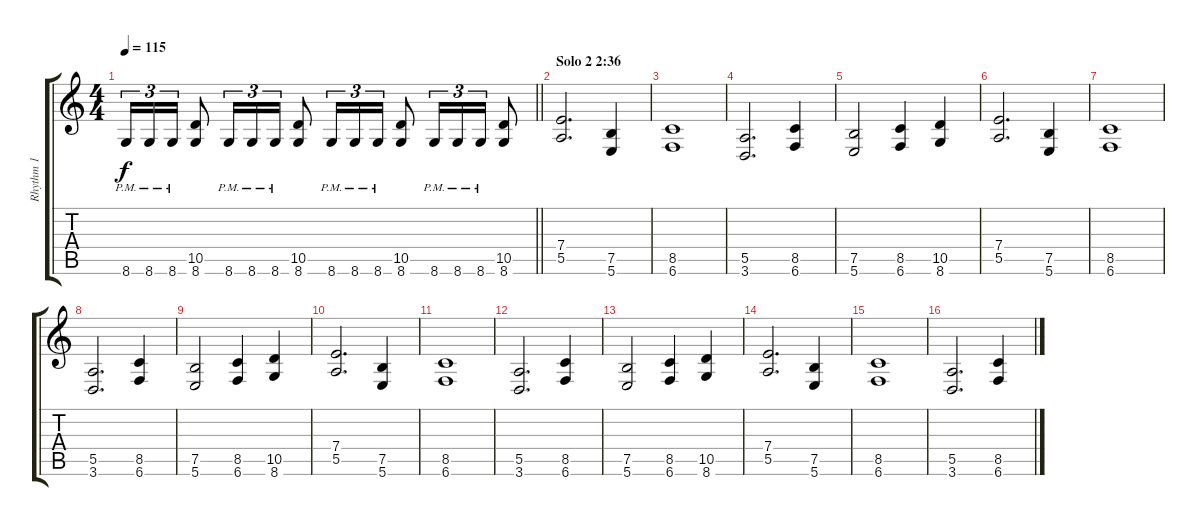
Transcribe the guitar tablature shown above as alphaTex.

\track ("Rhythm 1" "Rhythm 1") {instrument distortionguitar}
\staff {score tabs}
\tuning (B3 Gb3 D3 A2 E2 B1) {hide}
\ts (4 4)
\tempo 115
\clef g2
\barLineRight lightlight
\ks c
8.6{pm}.16{tu (3 2) dy f} 8.6{pm}.16{tu (3 2)} 8.6{pm}.16{tu (3 2)} (10.5 8.6).8 8.6{pm}.16{tu (3 2)} 8.6{pm}.16{tu (3 2)} 8.6{pm}.16{tu (3 2)} (10.5 8.6).8 8.6{pm}.16{tu (3 2)} 8.6{pm}.16{tu (3 2)} 8.6{pm}.16{tu (3 2)} (10.5 8.6).8 8.6{pm}.16{tu (3 2)} 8.6{pm}.16{tu (3 2)} 8.6{pm}.16{tu (3 2)} (10.5 8.6).8 |
\section ("" "Solo 2 2:36")
(7.4 5.5).2{d} (7.5 5.6).4 |
(8.5 6.6).1 |
(5.5 3.6).2{d} (8.5 6.6).4 |
(7.5 5.6).2 (8.5 6.6).4 (10.5 8.6).4 |
(7.4 5.5).2{d} (7.5 5.6).4 |
(8.5 6.6).1 |
(5.5 3.6).2{d} (8.5 6.6).4 |
(7.5 5.6).2 (8.5 6.6).4 (10.5 8.6).4 |
(7.4 5.5).2{d} (7.5 5.6).4 |
(8.5 6.6).1 |
(5.5 3.6).2{d} (8.5 6.6).4 |
(7.5 5.6).2 (8.5 6.6).4 (10.5 8.6).4 |
(7.4 5.5).2{d} (7.5 5.6).4 |
(8.5 6.6).1 |
(5.5 3.6).2{d} (8.5 6.6).4
